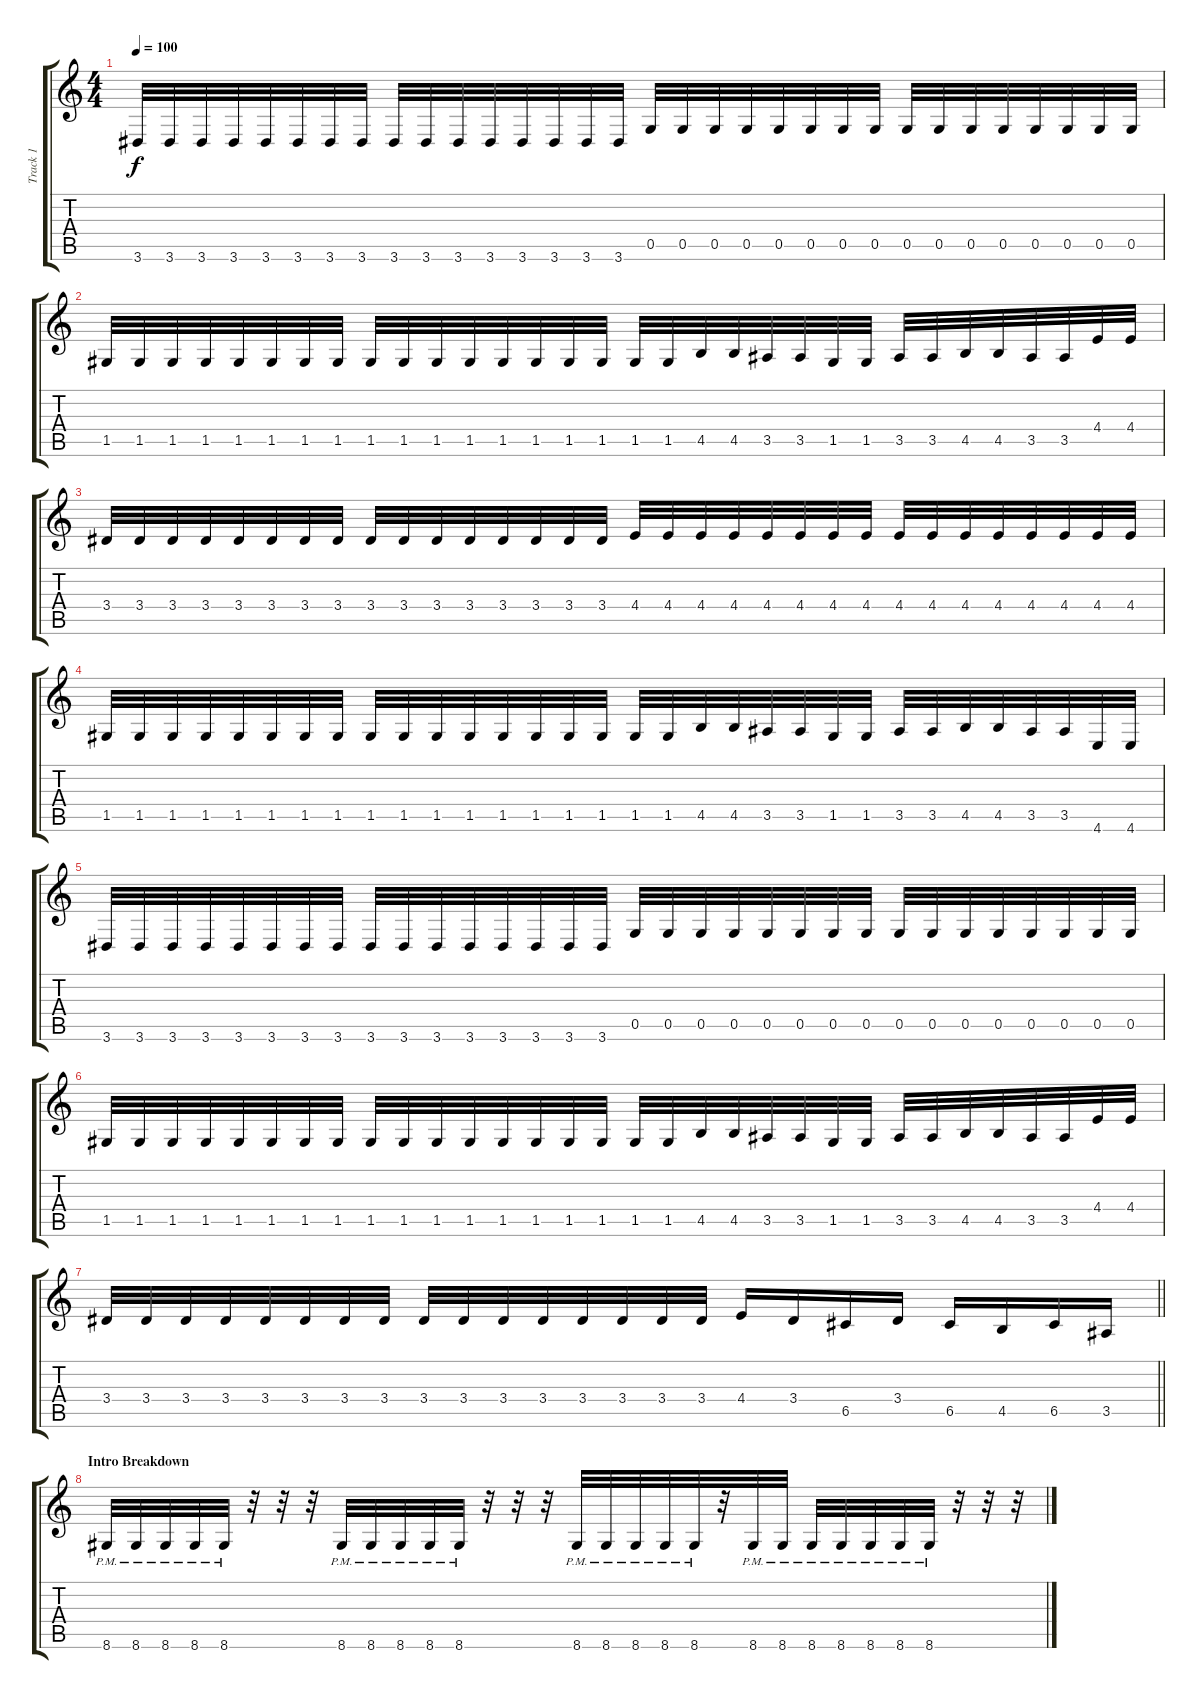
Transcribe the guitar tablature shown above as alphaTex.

\track ("Track 1" "Track 1") {instrument distortionguitar}
\staff {score tabs}
\tuning (D4 A3 F3 C3 G2 C2) {hide}
\ts (4 4)
\tempo 100
\clef g2
\ks c
3.6.32{dy f} 3.6.32 3.6.32 3.6.32 3.6.32 3.6.32 3.6.32 3.6.32 3.6.32 3.6.32 3.6.32 3.6.32 3.6.32 3.6.32 3.6.32 3.6.32 0.5.32 0.5.32 0.5.32 0.5.32 0.5.32 0.5.32 0.5.32 0.5.32 0.5.32 0.5.32 0.5.32 0.5.32 0.5.32 0.5.32 0.5.32 0.5.32 |
1.5.32 1.5.32 1.5.32 1.5.32 1.5.32 1.5.32 1.5.32 1.5.32 1.5.32 1.5.32 1.5.32 1.5.32 1.5.32 1.5.32 1.5.32 1.5.32 1.5.32 1.5.32 4.5.32 4.5.32 3.5.32 3.5.32 1.5.32 1.5.32 3.5.32 3.5.32 4.5.32 4.5.32 3.5.32 3.5.32 4.4.32 4.4.32 |
3.4.32 3.4.32 3.4.32 3.4.32 3.4.32 3.4.32 3.4.32 3.4.32 3.4.32 3.4.32 3.4.32 3.4.32 3.4.32 3.4.32 3.4.32 3.4.32 4.4.32 4.4.32 4.4.32 4.4.32 4.4.32 4.4.32 4.4.32 4.4.32 4.4.32 4.4.32 4.4.32 4.4.32 4.4.32 4.4.32 4.4.32 4.4.32 |
1.5.32 1.5.32 1.5.32 1.5.32 1.5.32 1.5.32 1.5.32 1.5.32 1.5.32 1.5.32 1.5.32 1.5.32 1.5.32 1.5.32 1.5.32 1.5.32 1.5.32 1.5.32 4.5.32 4.5.32 3.5.32 3.5.32 1.5.32 1.5.32 3.5.32 3.5.32 4.5.32 4.5.32 3.5.32 3.5.32 4.6.32 4.6.32 |
3.6.32 3.6.32 3.6.32 3.6.32 3.6.32 3.6.32 3.6.32 3.6.32 3.6.32 3.6.32 3.6.32 3.6.32 3.6.32 3.6.32 3.6.32 3.6.32 0.5.32 0.5.32 0.5.32 0.5.32 0.5.32 0.5.32 0.5.32 0.5.32 0.5.32 0.5.32 0.5.32 0.5.32 0.5.32 0.5.32 0.5.32 0.5.32 |
1.5.32 1.5.32 1.5.32 1.5.32 1.5.32 1.5.32 1.5.32 1.5.32 1.5.32 1.5.32 1.5.32 1.5.32 1.5.32 1.5.32 1.5.32 1.5.32 1.5.32 1.5.32 4.5.32 4.5.32 3.5.32 3.5.32 1.5.32 1.5.32 3.5.32 3.5.32 4.5.32 4.5.32 3.5.32 3.5.32 4.4.32 4.4.32 |
\barLineRight lightlight
3.4.32 3.4.32 3.4.32 3.4.32 3.4.32 3.4.32 3.4.32 3.4.32 3.4.32 3.4.32 3.4.32 3.4.32 3.4.32 3.4.32 3.4.32 3.4.32 4.4.16 3.4.16 6.5.16 3.4.16 6.5.16 4.5.16 6.5.16 3.5.16 |
\section ("" "Intro Breakdown")
8.6{pm}.32 8.6{pm}.32 8.6{pm}.32 8.6{pm}.32 8.6{pm}.32 r.32 r.32 r.32 8.6{pm}.32 8.6{pm}.32 8.6{pm}.32 8.6{pm}.32 8.6{pm}.32 r.32 r.32 r.32 8.6{pm}.32 8.6{pm}.32 8.6{pm}.32 8.6{pm}.32 8.6{pm}.32 r.32 8.6{pm}.32 8.6{pm}.32 8.6{pm}.32 8.6{pm}.32 8.6{pm}.32 8.6{pm}.32 8.6{pm}.32 r.32 r.32 r.32
